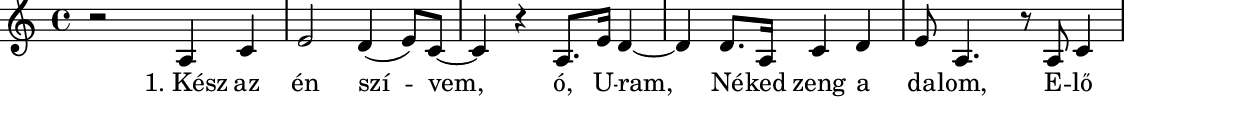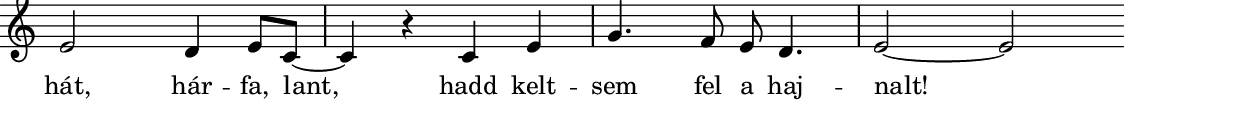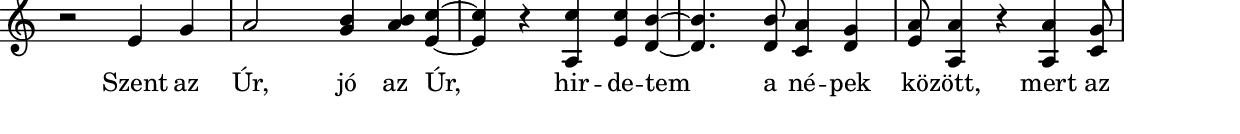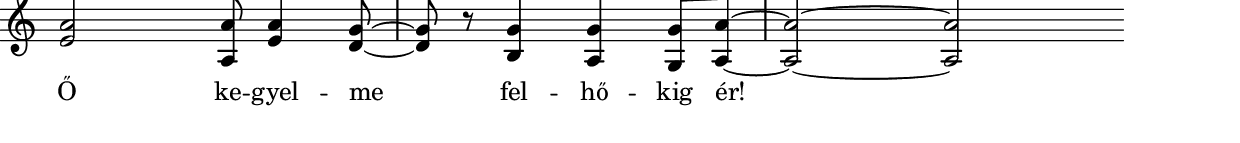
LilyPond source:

% MusicXML to Lilypond converter by Kovi

szovegAAA = \lyricmode {  "1. Kész" "az" "én" "szí" -- "vem," "ó," "U" -- "ram," "Né" -- "ked" "zeng" "a" "da" -- "lom," "E" -- "lő" "hát," "hár" -- "fa," "lant," "hadd" "kelt" -- "sem" "fel" "a" "haj" -- "nalt!" "Szent" "az" "Úr," "jó" "az" "Úr," "hir" -- "de" -- "tem" "a" "né" -- "pek" "kö" -- "zött," "mert" "az" "Ő" "ke" -- "gyel" -- "me" "fel" -- "hő" -- "kig" "ér!"  }

% Analyzing...
% 1 parts
% 1 Staff
% forceBassClefActive = 
melody = {
% 95 notes in the part
% 1 voices

\new Staff
\new Voice {
% 95 notes
% 17 mesaures

% Measure 1
\clef "treble"
\key c \major
\time 4/4 
r2 a4 c'4 
% Measure 2
e'2 d'4 (e'8 )c'8~ 
% Measure 3
c'4 r4 a8. e'16 d'4~ 
% Measure 4
d'4 d'8. a16 c'4 d'4 
% Measure 5
e'8 a4. r8 a8 c'4 
% Measure 6
\break
e'2 d'4 e'8 c'8~ 
% Measure 7
c'4 r4 c'4 e'4 
% Measure 8
g'4. f'8 e'8 d'4. 
% Measure 9
e'2~ e'2 
% Measure 10
\bar "|:" \break
r2 e'4 g'4 
% Measure 11
a'2 <g' b' >4 <a' b' >8 <e' c'' >8~ 
% Measure 12
<e' c'' >4 r4 <a c'' >4 <e' c'' >8 <d' b' >8~ 
% Measure 13
<d' b' >4. <d' b' >8 <c' a' >4 <d' g' >4 
% Measure 14
<e' a' >8 <a a' >4 r4 <a a' >4 <c' g' >8 
% Measure 15
\break
<e' a' >2 <a a' >8 <e' a' >4 <d' g' >8~ 
% Measure 16
<d' g' >8 r8 <b g' >4 <a g' >4 <g g' >8 <a a' >8~ 
% Measure 17
<a a' >2~ <a a' >2 \bar ":|" 
} % voice
\addlyrics { \szovegAAA }

} % melody


harmonies = \chordmode {
% 16 chords
\germanChords
a4:m s4 s4 s4 s4 s4 s4 s4 s4 s4 s4 d4:m s4 s4 s4 s4 a4:m s4 s4 s4 a4:m s4 s4 s8 c4 s4 s4 s4 s8 g4 s4 s4 s4 e4 s4 e4:7 s4 s4 s4 s4 s4 a4:m s4 s4 s8 c4 s4 s4 s4 s8 d4:m s4 s4 s4 a4:m s4 s4 s4 a4:m s4 s4 s8 d4 s4 s4 s4 s8 a4:m s4 e4
}

\include "../../definitions.ly"
